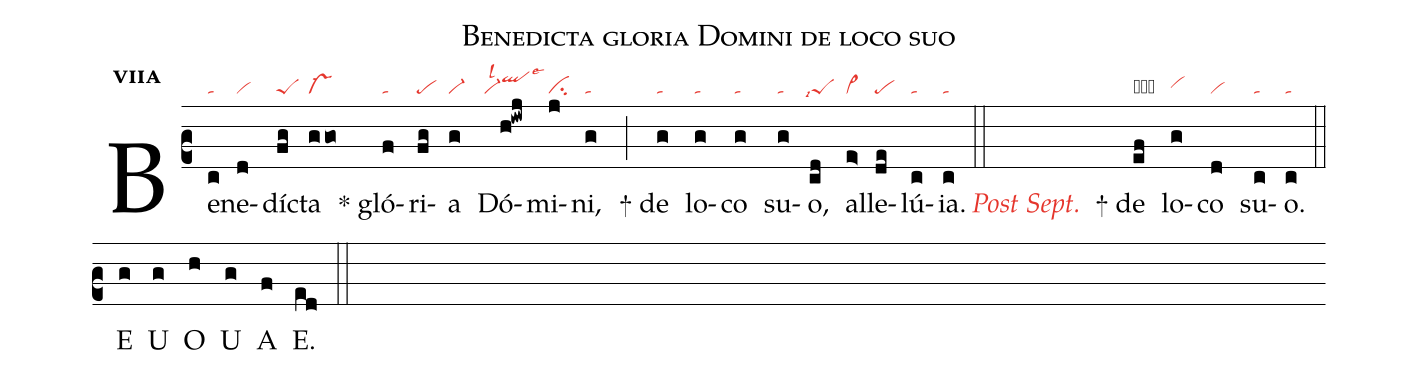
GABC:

name:Benedicta gloria Domini de loco suo;
office-part:an;
mode:7a;
nabc-lines:1;
%%
initial-style: 1;
name: Benedicta gloria Domini de loco suo;
mode:7;
office-part: Antiphona;
annotation: Ant.;
annotation: vii a;
nabc-lines:1;
%%
(c2) Be(c|ta)ne(d|vi)díc(fg|peS)ta(ggo|vs-) <sp>*</sp> gló(f|ta)ri(fg|pe)a(g|vi-) Dó(h@iwj|````vi-lsl2qlhjlse3)mi(j|ci)ni,(g|ta) (;) <sp>+</sp> de(g|ta) lo(g|ta)co(g|ta) su(g|ta)o,(cd|`peSlsi7) al(e>|vi>)le(de|pe)lú(c|ta){ia}.(c|ta) (::) <i><c>Post Sept.</c></i>() <sp>+</sp> de(ef|obpeS) lo(g|vihh)co(d|vi) su(c|ta)o.(c|ta) (::)
<eu>E(g) U(g) O(h) U(g) A(f) E.(ed) </eu>(::)
